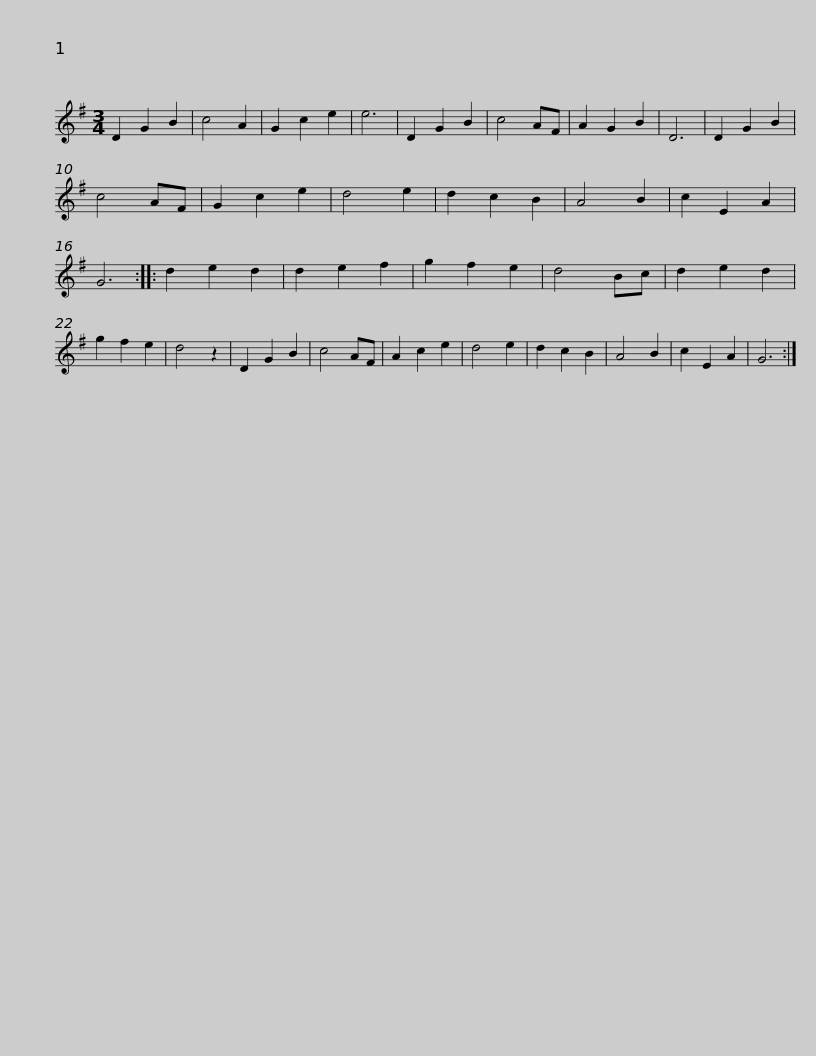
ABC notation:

X:1
L:1/8
M:3/4
I:linebreak $
K:G
V:1 treble
V:1
 D2 G2 B2 | c4 A2 | G2 c2 e2 | e6 | D2 G2 B2 | %5
 c4 AF | A2 G2 B2 | D6 | D2 G2 B2 | c4 AF | %10
 G2 c2 e2 | d4 e2 | d2 c2 B2 | A4 B2 |$ c2 E2 A2 | %15
 G6 :: d2 e2 d2 | d2 e2 f2 | g2 f2 e2 | d4 Bc | %20
 d2 e2 d2 | g2 f2 e2 | d4 z2 | D2 G2 B2 | c4 AF | %25
 A2 c2 e2 | d4 e2 |$ d2 c2 B2 | A4 B2 | c2 E2 A2 | %30
 G6 :| %31
